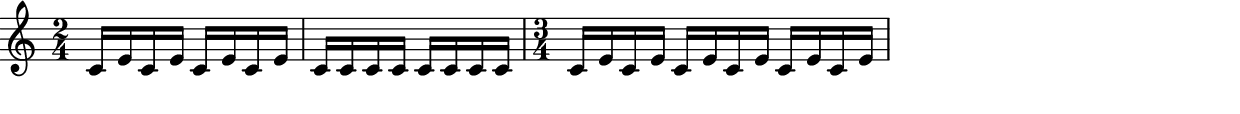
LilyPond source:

%% Generated by lilypond-book
%% Options: [exampleindent=10.16\mm,indent=0\mm,line-width=160\mm,paper-height=845.047\pt,paper-width=597.508\pt,papersize='(cons (* 597.508 pt) (* 845.047 pt))]
\include "lilypond-book-preamble.ly"


% ****************************************************************
% Start cut-&-pastable-section
% ****************************************************************

#(ly:set-option 'eps-box-padding 3.000000)



\paper {
  #(set-paper-size '(cons (* 597.508 pt) (* 845.047 pt)))
  indent = 0\mm
  line-width = 160\mm
  % offset the left padding, also add 1mm as lilypond creates cropped
  % images with a little space on the right
  line-width = #(- line-width (* mm  3.000000) (* mm 1))
}

\layout {
  
}




% ****************************************************************
% ly snippet:
% ****************************************************************
\sourcefilename "/lilypond-2.27.0/input/regression/repeat-unfold-tremolo.ly"
\sourcefileline 0
\version "2.16.0"

\header {
  texidoc = "Unfolding tremolo repeats.  All fragments fill one
measure with 16th notes exactly."
}

\layout { ragged-right = ##t }

\relative c' {
  \time 2/4 
  \unfoldRepeats {
    \repeat tremolo 4 { c16 e } |
    \repeat tremolo 8 c16
  } |
  \time 3/4 
  \unfoldRepeats {
    \repeat tremolo 6 { c16 e } |
    \repeat tremolo 12 { c16 } |
  }
  \bar "|."  
}



% ****************************************************************
% end ly snippet
% ****************************************************************
